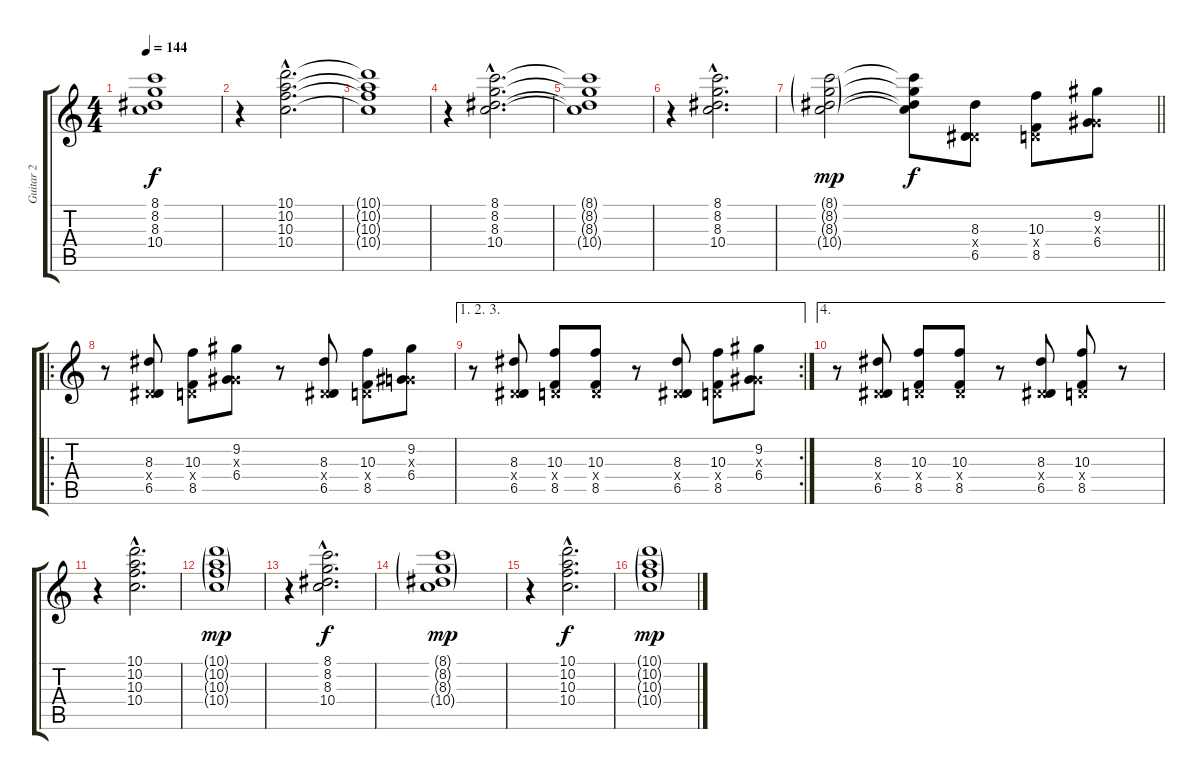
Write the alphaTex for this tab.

\track ("Guitar 2" "Guitar 2") {instrument electricguitarjazz}
\staff {score tabs}
\tuning (E4 B3 G3 D3 A2 E2) {hide}
\ts (4 4)
\tempo 144
\clef g2
\ks c
(8.1{t} 8.2{t} 8.3{t} 10.4{t}).1{dy f} |
r.4 (10.1{hac} 10.2{hac} 10.3{hac} 10.4{hac}).2{d} |
(10.1{t} 10.2{t} 10.3{t} 10.4{t}).1 |
r.4 (8.1{hac} 8.2{hac} 8.3{hac} 10.4{hac}).2{d} |
(8.1{t} 8.2{t} 8.3{t} 10.4{t}).1 |
r.4 (8.1{hac} 8.2{hac} 8.3{hac} 10.4{hac}).2{d} |
\barLineRight lightlight
(8.1{g} 8.2{g} 8.3{g} 10.4{g}).2{dy mp} (8.1{t} 8.2{t} 8.3{t} 10.4{t}).8{dy f} (8.3 0.4{x} 6.5).8 (10.3 0.4{x} 8.5).8 (9.2 0.3{x} 6.4).8 |
\ro
r.8 (8.3 0.4{x} 6.5).8 (10.3 0.4{x} 8.5).8 (9.2 0.3{x} 6.4).8 r.8 (8.3 0.4{x} 6.5).8 (10.3 0.4{x} 8.5).8 (9.2 0.3{x} 6.4).8 |
\ae (1 2 3)
\rc 2
r.8 (8.3 0.4{x} 6.5).8 (10.3 0.4{x} 8.5).8 (10.3 0.4{x} 8.5).8 r.8 (8.3 0.4{x} 6.5).8 (10.3 0.4{x} 8.5).8 (9.2 0.3{x} 6.4).8 |
\ae 4
r.8 (8.3 0.4{x} 6.5).8 (10.3 0.4{x} 8.5).8 (10.3 0.4{x} 8.5).8 r.8 (8.3 0.4{x} 6.5).8 (10.3 0.4{x} 8.5).8 r.8 |
r.4 (10.1{hac} 10.2{hac} 10.3{hac} 10.4{hac}).2{d} |
(10.1{g} 10.2{g} 10.3{g} 10.4{g}).1{dy mp} |
r.4 (8.1{hac} 8.2{hac} 8.3{hac} 10.4{hac}).2{d dy f} |
(8.1{g} 8.2{g} 8.3{g} 10.4{g}).1{dy mp} |
r.4 (10.1{hac} 10.2{hac} 10.3{hac} 10.4{hac}).2{d dy f} |
(10.1{g} 10.2{g} 10.3{g} 10.4{g}).1{dy mp}
